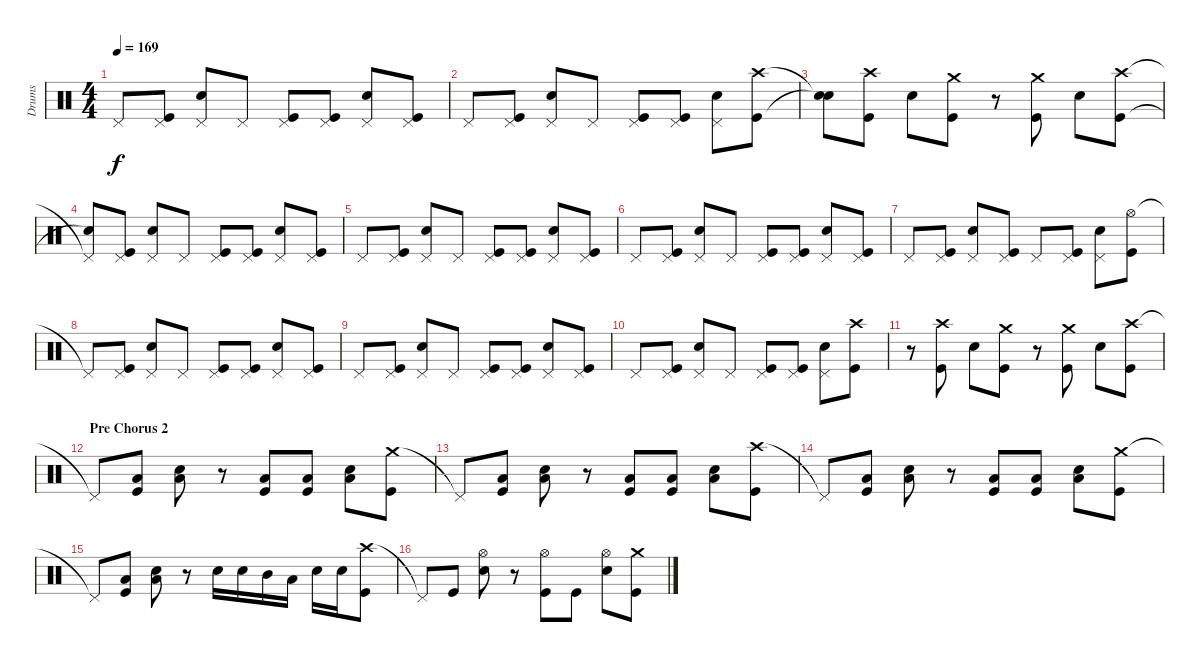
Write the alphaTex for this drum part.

\track ("Drums" "Drums") {instrument percussion}
\staff {score}
\articulation defaults
\ts (4 4)
\tempo 169
\clef neutral
\ks c "Pedal Hi-Hat (hit)".8{dy f}
("Pedal Hi-Hat (hit)" "Kick (hit)").8 ("Pedal Hi-Hat (hit)" "Electric Snare (hit)").8 "Pedal Hi-Hat (hit)".8 ("Pedal Hi-Hat (hit)" "Kick (hit)").8 ("Pedal Hi-Hat (hit)" "Kick (hit)").8 ("Pedal Hi-Hat (hit)" "Electric Snare (hit)").8 ("Pedal Hi-Hat (hit)" "Kick (hit)").8 |
"Pedal Hi-Hat (hit)".8 ("Pedal Hi-Hat (hit)" "Kick (hit)").8 ("Pedal Hi-Hat (hit)" "Electric Snare (hit)").8 "Pedal Hi-Hat (hit)".8 ("Pedal Hi-Hat (hit)" "Kick (hit)").8 ("Pedal Hi-Hat (hit)" "Kick (hit)").8 ("Pedal Hi-Hat (hit)" "Electric Snare (hit)").8 ("Crash high (hit)" "Kick (hit)").8 |
("Snare (hit)"{t} "Snare (hit)"{t}).8 ("Crash high (hit)" "Kick (hit)").8 "Electric Snare (hit)".8 ("Crash medium (hit)" "Kick (hit)").8 r.8 ("Crash medium (hit)" "Kick (hit)").8 "Electric Snare (hit)".8 ("Crash high (hit)" "Kick (hit)").8 |
("Pedal Hi-Hat (hit)"{t} "Snare (hit)"{t}).8 ("Pedal Hi-Hat (hit)" "Kick (hit)").8 ("Pedal Hi-Hat (hit)" "Electric Snare (hit)").8 "Pedal Hi-Hat (hit)".8 ("Pedal Hi-Hat (hit)" "Kick (hit)").8 ("Pedal Hi-Hat (hit)" "Kick (hit)").8 ("Pedal Hi-Hat (hit)" "Electric Snare (hit)").8 ("Pedal Hi-Hat (hit)" "Kick (hit)").8 |
"Pedal Hi-Hat (hit)".8 ("Pedal Hi-Hat (hit)" "Kick (hit)").8 ("Pedal Hi-Hat (hit)" "Electric Snare (hit)").8 "Pedal Hi-Hat (hit)".8 ("Pedal Hi-Hat (hit)" "Kick (hit)").8 ("Pedal Hi-Hat (hit)" "Kick (hit)").8 ("Pedal Hi-Hat (hit)" "Electric Snare (hit)").8 ("Pedal Hi-Hat (hit)" "Kick (hit)").8 |
"Pedal Hi-Hat (hit)".8 ("Pedal Hi-Hat (hit)" "Kick (hit)").8 ("Pedal Hi-Hat (hit)" "Electric Snare (hit)").8 "Pedal Hi-Hat (hit)".8 ("Pedal Hi-Hat (hit)" "Kick (hit)").8 ("Pedal Hi-Hat (hit)" "Kick (hit)").8 ("Pedal Hi-Hat (hit)" "Electric Snare (hit)").8 ("Pedal Hi-Hat (hit)" "Kick (hit)").8 |
"Pedal Hi-Hat (hit)".8 ("Pedal Hi-Hat (hit)" "Kick (hit)").8 ("Pedal Hi-Hat (hit)" "Electric Snare (hit)").8 ("Pedal Hi-Hat (hit)" "Kick (hit)").8 "Pedal Hi-Hat (hit)".8 ("Pedal Hi-Hat (hit)" "Kick (hit)").8 ("Pedal Hi-Hat (hit)" "Electric Snare (hit)").8 ("Hi-Hat (open)" "Kick (hit)").8 |
"Pedal Hi-Hat (hit)"{t}.8 ("Pedal Hi-Hat (hit)" "Kick (hit)").8 ("Pedal Hi-Hat (hit)" "Electric Snare (hit)").8 "Pedal Hi-Hat (hit)".8 ("Pedal Hi-Hat (hit)" "Kick (hit)").8 ("Pedal Hi-Hat (hit)" "Kick (hit)").8 ("Pedal Hi-Hat (hit)" "Electric Snare (hit)").8 ("Pedal Hi-Hat (hit)" "Kick (hit)").8 |
"Pedal Hi-Hat (hit)".8 ("Pedal Hi-Hat (hit)" "Kick (hit)").8 ("Pedal Hi-Hat (hit)" "Electric Snare (hit)").8 "Pedal Hi-Hat (hit)".8 ("Pedal Hi-Hat (hit)" "Kick (hit)").8 ("Pedal Hi-Hat (hit)" "Kick (hit)").8 ("Pedal Hi-Hat (hit)" "Electric Snare (hit)").8 ("Pedal Hi-Hat (hit)" "Kick (hit)").8 |
"Pedal Hi-Hat (hit)".8 ("Pedal Hi-Hat (hit)" "Kick (hit)").8 ("Pedal Hi-Hat (hit)" "Electric Snare (hit)").8 "Pedal Hi-Hat (hit)".8 ("Pedal Hi-Hat (hit)" "Kick (hit)").8 ("Pedal Hi-Hat (hit)" "Kick (hit)").8 ("Pedal Hi-Hat (hit)" "Electric Snare (hit)").8 ("Crash high (hit)" "Kick (hit)").8 |
r.8 ("Crash high (hit)" "Kick (hit)").8 "Electric Snare (hit)".8 ("Crash medium (hit)" "Kick (hit)").8 r.8 ("Crash medium (hit)" "Kick (hit)").8 "Electric Snare (hit)".8 ("Crash high (hit)" "Kick (hit)").8 |
\section ("" "Pre Chorus 2")
"Pedal Hi-Hat (hit)"{t}.8 ("Kick (hit)" "Low Floor Tom (hit)").8 ("Electric Snare (hit)" "Low Floor Tom (hit)").8 r.8 ("Kick (hit)" "Low Floor Tom (hit)").8 ("Kick (hit)" "Low Floor Tom (hit)").8 ("Electric Snare (hit)" "Low Floor Tom (hit)").8 ("Crash medium (hit)" "Kick (hit)").8 |
"Pedal Hi-Hat (hit)"{t}.8 ("Kick (hit)" "Low Floor Tom (hit)").8 ("Electric Snare (hit)" "Low Floor Tom (hit)").8 r.8 ("Kick (hit)" "Low Floor Tom (hit)").8 ("Kick (hit)" "Low Floor Tom (hit)").8 ("Electric Snare (hit)" "Low Floor Tom (hit)").8 ("Crash high (hit)" "Kick (hit)").8 |
"Pedal Hi-Hat (hit)"{t}.8 ("Kick (hit)" "Low Floor Tom (hit)").8 ("Electric Snare (hit)" "Low Floor Tom (hit)").8 r.8 ("Kick (hit)" "Low Floor Tom (hit)").8 ("Kick (hit)" "Low Floor Tom (hit)").8 ("Electric Snare (hit)" "Low Floor Tom (hit)").8 ("Crash medium (hit)" "Kick (hit)").8 |
"Pedal Hi-Hat (hit)"{t}.8 ("Kick (hit)" "Low Floor Tom (hit)").8 ("Electric Snare (hit)" "Low Floor Tom (hit)").8 r.8 "Electric Snare (hit)".16 "Electric Snare (hit)".16 "Mid Tom (hit)".16 "Low Tom (hit)".16 "Electric Snare (hit)".16 "Electric Snare (hit)".16 ("Crash high (hit)" "Kick (hit)").8 |
"Pedal Hi-Hat (hit)"{t}.8 "Kick (hit)".8 ("Hi-Hat (open)" "Electric Snare (hit)").8 r.8 ("Hi-Hat (open)" "Kick (hit)").8 "Kick (hit)".8 ("Hi-Hat (open)" "Electric Snare (hit)").8 ("Crash medium (hit)" "Kick (hit)").8
